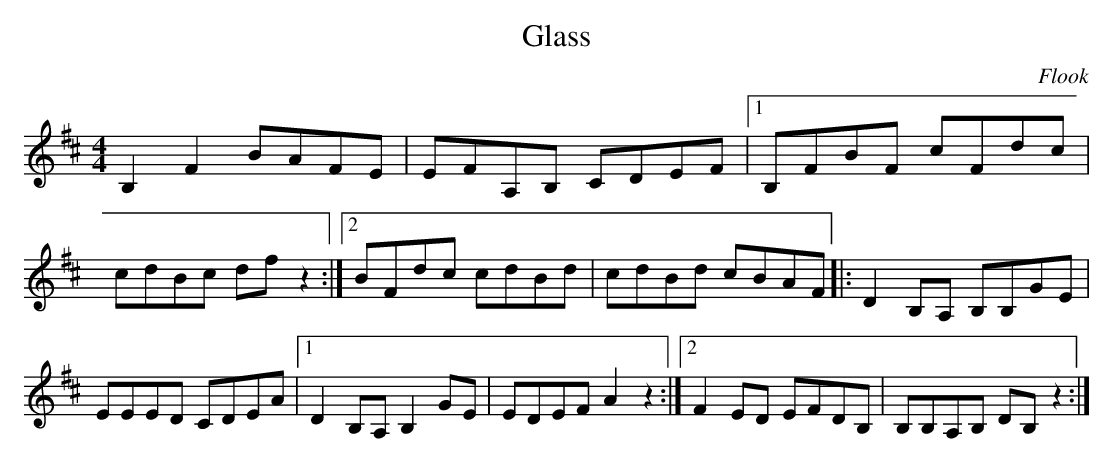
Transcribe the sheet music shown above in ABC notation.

X:1
T:Glass
C:Flook
M:4/4
L:1/8
K:Bm
B,2 F2 BAFE |EFA,B, CDEF |[1B,FBF cFdc |cdBc df z2 :|[2BFdc cdBd |cdBd cBAF |:D2 B,A, B,B,GE |EEED CDEA |[1D2 B,A, B,2 GE |EDEF A2 z2 :|[2F2 ED EFDB, |B,B,A,B, DB, z2 :|
